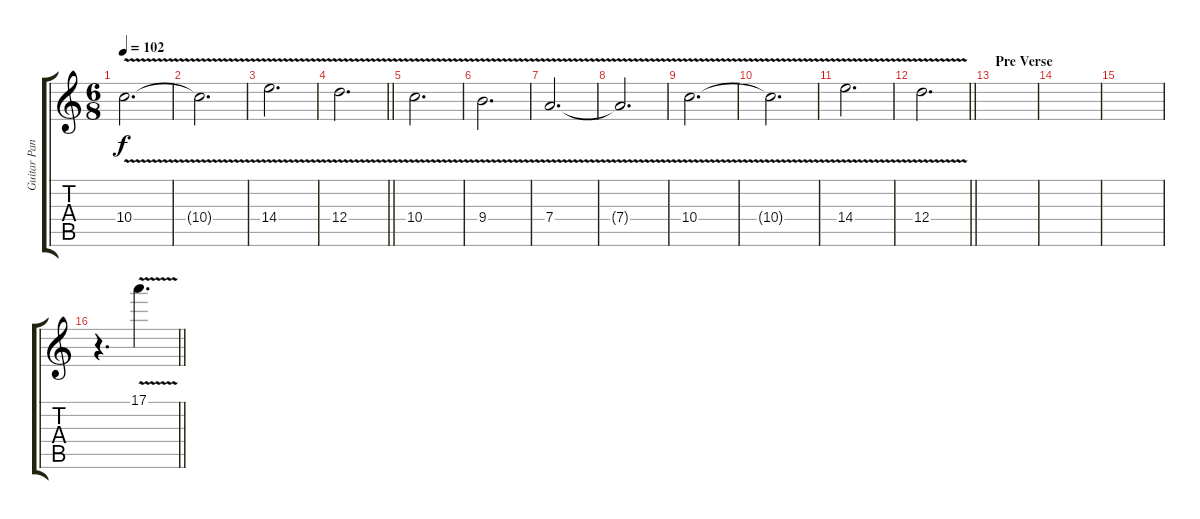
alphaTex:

\track ("Guitar Panned Left" "Guitar Pan") {instrument overdrivenguitar}
\staff {score tabs}
\tuning (E4 B3 G3 D3 A2 D2) {hide}
\ts (6 8)
\tempo 102
\clef g2
\ks aminor
10.4{v}.2{d dy f} |
10.4{t}.2{d} |
14.4{v}.2{d} |
\barLineRight lightlight
12.4{v}.2{d} |
10.4{v}.2{d} |
9.4{v}.2{d} |
7.4{v}.2{d} |
7.4{t}.2{d} |
10.4{v}.2{d} |
10.4{t}.2{d} |
14.4{v}.2{d} |
\barLineRight lightlight
12.4{v}.2{d} |
\section ("" "Pre Verse")
|
|
|
\barLineRight lightlight
r.4{d} 17.1{v}.4{d}
